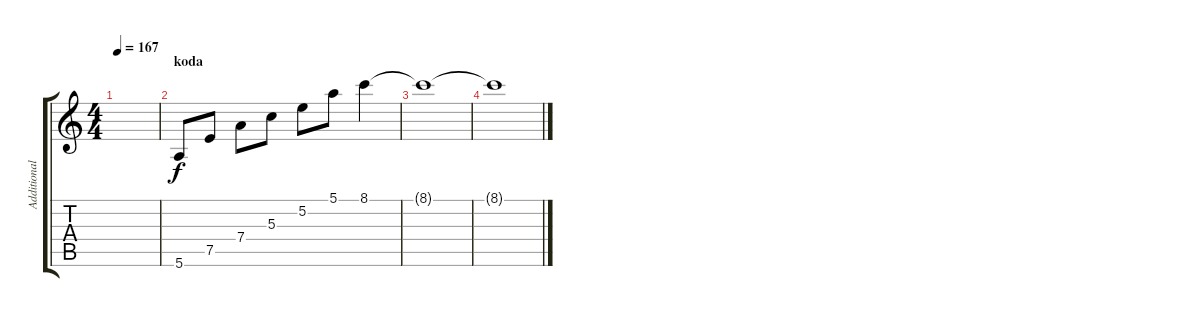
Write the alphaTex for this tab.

\track ("Additional Guitar" "Additional") {instrument acousticguitarsteel}
\staff {score tabs}
\tuning (E4 B3 G3 D3 A2 E2) {hide}
\ts (4 4)
\tempo 167
\clef g2
\ks c
|
\section ("" "koda")
5.6.8{volume 16 instrument pad3polysynth} 7.5.8 7.4.8 5.3.8 5.2.8 5.1.8 8.1.4 |
8.1{t}.1 |
8.1{t}.1
